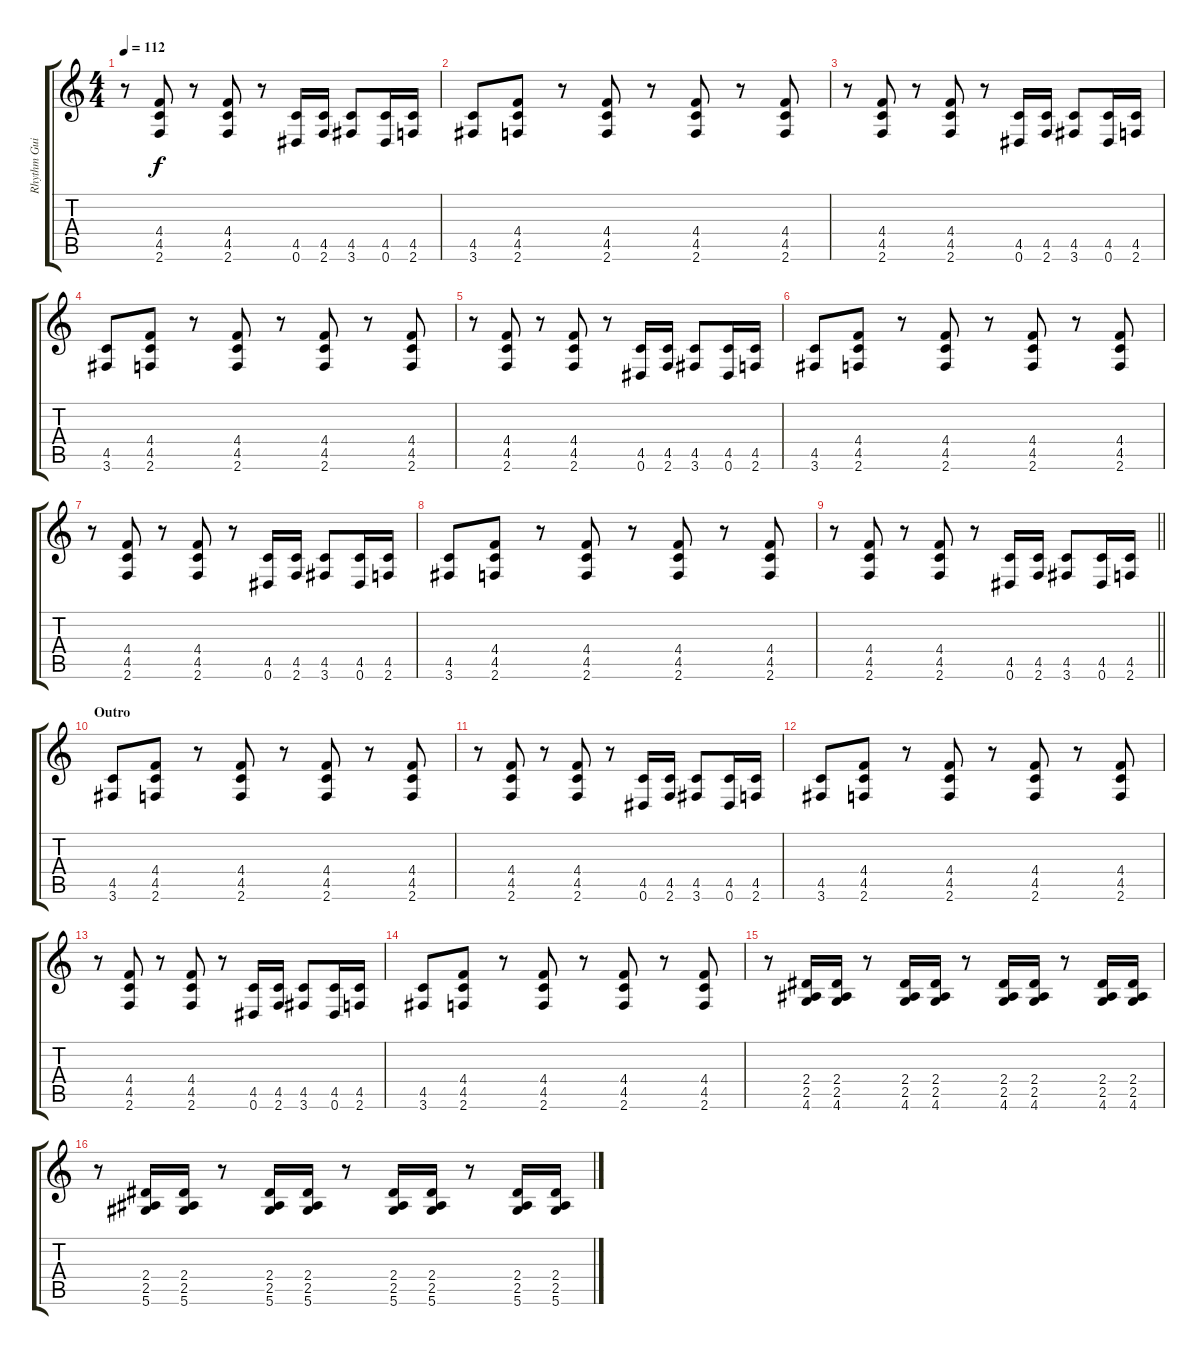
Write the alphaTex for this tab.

\track ("Rhythm Guitars" "Rhythm Gui") {instrument electricguitarclean}
\staff {score tabs}
\tuning (Eb4 Bb3 Gb3 Db3 Ab2 Eb2) {hide}
\ts (4 4)
\tempo 112
\clef g2
\ks c
r.8{dy f} (4.4 4.5 2.6).8 r.8 (4.4 4.5 2.6).8 r.8 (4.5 0.6).16 (4.5 2.6).16 (4.5 3.6).8 (4.5 0.6).16 (4.5 2.6).16 |
(4.5 3.6).8 (4.4 4.5 2.6).8 r.8 (4.4 4.5 2.6).8 r.8 (4.4 4.5 2.6).8 r.8 (4.4 4.5 2.6).8 |
r.8 (4.4 4.5 2.6).8 r.8 (4.4 4.5 2.6).8 r.8 (4.5 0.6).16 (4.5 2.6).16 (4.5 3.6).8 (4.5 0.6).16 (4.5 2.6).16 |
(4.5 3.6).8 (4.4 4.5 2.6).8 r.8 (4.4 4.5 2.6).8 r.8 (4.4 4.5 2.6).8 r.8 (4.4 4.5 2.6).8 |
r.8 (4.4 4.5 2.6).8 r.8 (4.4 4.5 2.6).8 r.8 (4.5 0.6).16 (4.5 2.6).16 (4.5 3.6).8 (4.5 0.6).16 (4.5 2.6).16 |
(4.5 3.6).8 (4.4 4.5 2.6).8 r.8 (4.4 4.5 2.6).8 r.8 (4.4 4.5 2.6).8 r.8 (4.4 4.5 2.6).8 |
r.8 (4.4 4.5 2.6).8 r.8 (4.4 4.5 2.6).8 r.8 (4.5 0.6).16 (4.5 2.6).16 (4.5 3.6).8 (4.5 0.6).16 (4.5 2.6).16 |
(4.5 3.6).8 (4.4 4.5 2.6).8 r.8 (4.4 4.5 2.6).8 r.8 (4.4 4.5 2.6).8 r.8 (4.4 4.5 2.6).8 |
\barLineRight lightlight
r.8 (4.4 4.5 2.6).8 r.8 (4.4 4.5 2.6).8 r.8 (4.5 0.6).16 (4.5 2.6).16 (4.5 3.6).8 (4.5 0.6).16 (4.5 2.6).16 |
\section ("" "Outro")
(4.5 3.6).8 (4.4 4.5 2.6).8 r.8 (4.4 4.5 2.6).8 r.8 (4.4 4.5 2.6).8 r.8 (4.4 4.5 2.6).8 |
r.8 (4.4 4.5 2.6).8 r.8 (4.4 4.5 2.6).8 r.8 (4.5 0.6).16 (4.5 2.6).16 (4.5 3.6).8 (4.5 0.6).16 (4.5 2.6).16 |
(4.5 3.6).8 (4.4 4.5 2.6).8 r.8 (4.4 4.5 2.6).8 r.8 (4.4 4.5 2.6).8 r.8 (4.4 4.5 2.6).8 |
r.8 (4.4 4.5 2.6).8 r.8 (4.4 4.5 2.6).8 r.8 (4.5 0.6).16 (4.5 2.6).16 (4.5 3.6).8 (4.5 0.6).16 (4.5 2.6).16 |
(4.5 3.6).8 (4.4 4.5 2.6).8 r.8 (4.4 4.5 2.6).8 r.8 (4.4 4.5 2.6).8 r.8 (4.4 4.5 2.6).8 |
r.8 (2.4 2.5 4.6).16 (2.4 2.5 4.6).16 r.8 (2.4 2.5 4.6).16 (2.4 2.5 4.6).16 r.8 (2.4 2.5 4.6).16 (2.4 2.5 4.6).16 r.8 (2.4 2.5 4.6).16 (2.4 2.5 4.6).16 |
r.8 (2.4 2.5 5.6).16 (2.4 2.5 5.6).16 r.8 (2.4 2.5 5.6).16 (2.4 2.5 5.6).16 r.8 (2.4 2.5 5.6).16 (2.4 2.5 5.6).16 r.8 (2.4 2.5 5.6).16 (2.4 2.5 5.6).16
